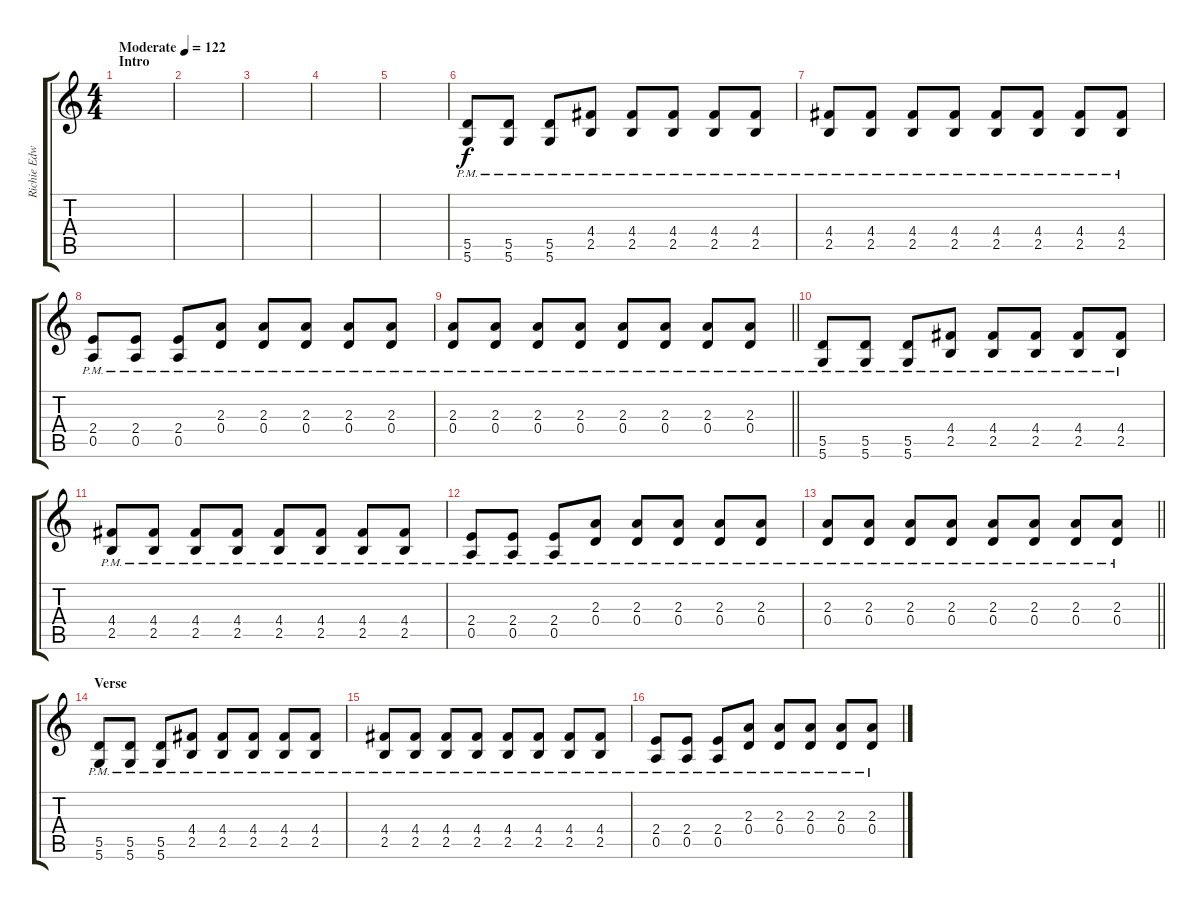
\track ("Richie Edwards: Rhythm Guitar" "Richie Edw") {instrument distortionguitar}
\staff {score tabs}
\tuning (E4 B3 G3 D3 A2 D2) {hide}
\ts (4 4)
\section ("" "Intro")
\tempo (122 "Moderate")
\clef g2
\ks c
|
|
|
|
|
(5.5{pm} 5.6{pm}).8 (5.5{pm} 5.6{pm}).8 (5.5{pm} 5.6{pm}).8 (4.4{pm} 2.5{pm}).8 (4.4{pm} 2.5{pm}).8 (4.4{pm} 2.5{pm}).8 (4.4{pm} 2.5{pm}).8 (4.4{pm} 2.5{pm}).8 |
(4.4{pm} 2.5{pm}).8 (4.4{pm} 2.5{pm}).8 (4.4{pm} 2.5{pm}).8 (4.4{pm} 2.5{pm}).8 (4.4{pm} 2.5{pm}).8 (4.4{pm} 2.5{pm}).8 (4.4{pm} 2.5{pm}).8 (4.4{pm} 2.5{pm}).8 |
(2.4{pm} 0.5{pm}).8 (2.4{pm} 0.5{pm}).8 (2.4{pm} 0.5{pm}).8 (2.3{pm} 0.4{pm}).8 (2.3{pm} 0.4{pm}).8 (2.3{pm} 0.4{pm}).8 (2.3{pm} 0.4{pm}).8 (2.3{pm} 0.4{pm}).8 |
\barLineRight lightlight
(2.3{pm} 0.4{pm}).8 (2.3{pm} 0.4{pm}).8 (2.3{pm} 0.4{pm}).8 (2.3{pm} 0.4{pm}).8 (2.3{pm} 0.4{pm}).8 (2.3{pm} 0.4{pm}).8 (2.3{pm} 0.4{pm}).8 (2.3{pm} 0.4{pm}).8 |
(5.5{pm} 5.6{pm}).8 (5.5{pm} 5.6{pm}).8 (5.5{pm} 5.6{pm}).8 (4.4{pm} 2.5{pm}).8 (4.4{pm} 2.5{pm}).8 (4.4{pm} 2.5{pm}).8 (4.4{pm} 2.5{pm}).8 (4.4{pm} 2.5{pm}).8 |
(4.4{pm} 2.5{pm}).8 (4.4{pm} 2.5{pm}).8 (4.4{pm} 2.5{pm}).8 (4.4{pm} 2.5{pm}).8 (4.4{pm} 2.5{pm}).8 (4.4{pm} 2.5{pm}).8 (4.4{pm} 2.5{pm}).8 (4.4{pm} 2.5{pm}).8 |
(2.4{pm} 0.5{pm}).8 (2.4{pm} 0.5{pm}).8 (2.4{pm} 0.5{pm}).8 (2.3{pm} 0.4{pm}).8 (2.3{pm} 0.4{pm}).8 (2.3{pm} 0.4{pm}).8 (2.3{pm} 0.4{pm}).8 (2.3{pm} 0.4{pm}).8 |
\barLineRight lightlight
(2.3{pm} 0.4{pm}).8 (2.3{pm} 0.4{pm}).8 (2.3{pm} 0.4{pm}).8 (2.3{pm} 0.4{pm}).8 (2.3{pm} 0.4{pm}).8 (2.3{pm} 0.4{pm}).8 (2.3{pm} 0.4{pm}).8 (2.3{pm} 0.4{pm}).8 |
\section ("" "Verse")
(5.5{pm} 5.6{pm}).8 (5.5{pm} 5.6{pm}).8 (5.5{pm} 5.6{pm}).8 (4.4{pm} 2.5{pm}).8 (4.4{pm} 2.5{pm}).8 (4.4{pm} 2.5{pm}).8 (4.4{pm} 2.5{pm}).8 (4.4{pm} 2.5{pm}).8 |
(4.4{pm} 2.5{pm}).8 (4.4{pm} 2.5{pm}).8 (4.4{pm} 2.5{pm}).8 (4.4{pm} 2.5{pm}).8 (4.4{pm} 2.5{pm}).8 (4.4{pm} 2.5{pm}).8 (4.4{pm} 2.5{pm}).8 (4.4{pm} 2.5{pm}).8 |
(2.4{pm} 0.5{pm}).8 (2.4{pm} 0.5{pm}).8 (2.4{pm} 0.5{pm}).8 (2.3{pm} 0.4{pm}).8 (2.3{pm} 0.4{pm}).8 (2.3{pm} 0.4{pm}).8 (2.3{pm} 0.4{pm}).8 (2.3{pm} 0.4{pm}).8
